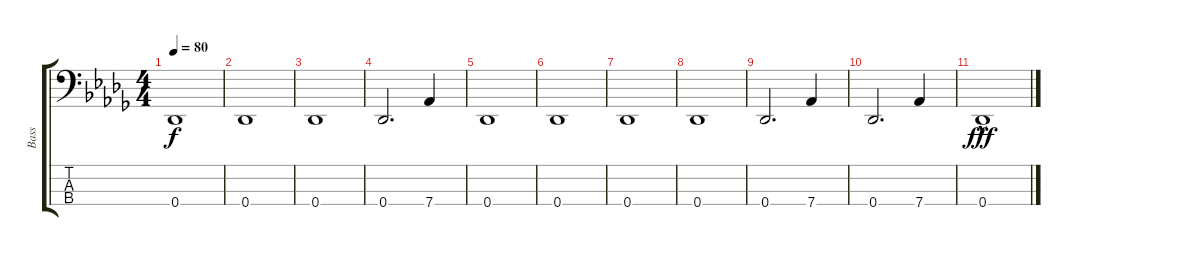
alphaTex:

\track ("Bass" "Bass") {instrument synthbass1}
\staff {score tabs}
\tuning (G2 D2 A1 Db1) {hide}
\ts (4 4)
\tempo 80
\clef f4
\ks db
0.4.1{dy f} |
0.4.1 |
0.4.1 |
0.4.2{d} 7.4.4 |
0.4.1 |
0.4.1 |
0.4.1 |
0.4.1 |
0.4.2{d} 7.4.4 |
0.4.2{d} 7.4.4 |
0.4{hac}.1{dy fff}
